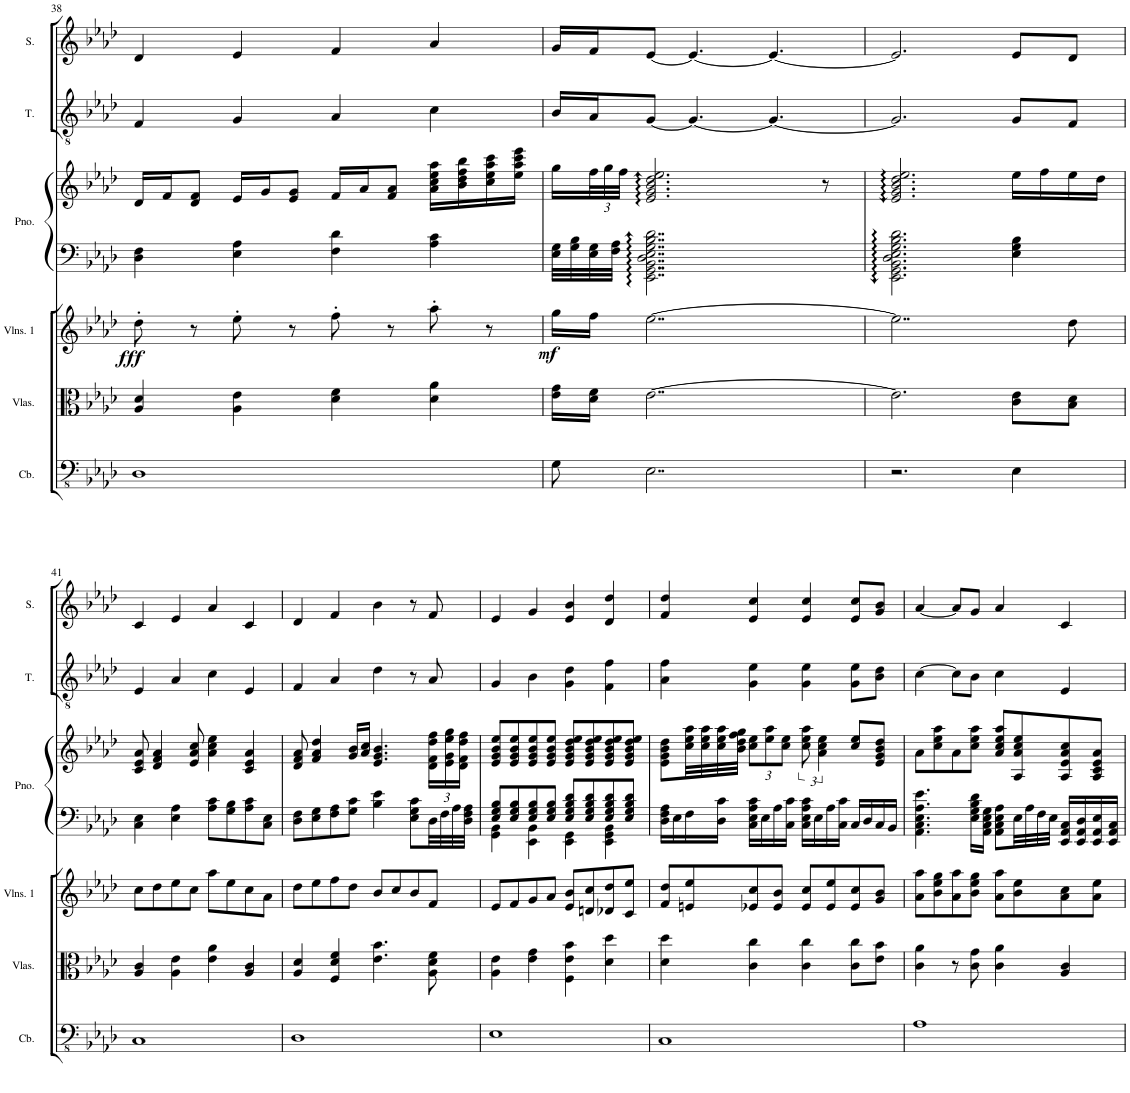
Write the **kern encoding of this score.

**kern	**kern	**kern	**dynam	**kern	**kern	**kern	**kern
*part6	*part5	*part4	*part4	*part3	*part3	*part2	*part1
*staff7	*staff6	*staff5	*staff5	*staff4	*staff3	*staff2	*staff1
*I"Contrabass	*I"Violas	*I"Violins 1	*	*I"Piano	*	*I"Tenor	*I"Soprano
*I'Cb.	*I'Vlas.	*I'Vlns. 1	*	*I'Pno.	*	*I'T.	*I'S.
!!LO:PB:g=z
*clefFv4	*clefC3	*clefG2	*	*clefF4	*clefG2	*clefGv2	*clefG2
*Trd7c12	*	*	*	*	*	*	*
*k[b-e-a-d-]	*k[b-e-a-d-]	*k[b-e-a-d-]	*	*k[b-e-a-d-]	*k[b-e-a-d-]	*k[b-e-a-d-]	*k[b-e-a-d-]
*M4/4	*M4/4	*M4/4	*	*M4/4	*M4/4	*M4/4	*M4/4
=38	=38	=38	=38	=38	=38	=38	=38
!	!	!	!LO:DY:b	!	!	!	!
1DD-	4A-/ 4d-/	8dd-'\	fff	4D-\ 4F\	16d-/LL	4F/	4d-/
.	.	.	.	.	16f/J	.	.
.	.	8r	.	.	8d-/ 8f/J	.	.
.	4A-\ 4e-\	8ee-'\	.	4E-\ 4A-\	16e-/LL	4G/	4e-/
.	.	.	.	.	16g/J	.	.
.	.	8r	.	.	8e-/ 8g/J	.	.
.	4d-\ 4f\	8ff'\	.	4F\ 4d-\	16f/LL	4A-/	4f/
.	.	.	.	.	16a-/J	.	.
.	.	8r	.	.	8f/ 8a-/J	.	.
.	4d-\ 4a-\	8aa-'\	.	4A-\ 4c\	16a-\ 16cc\ 16ee-\ 16aa-\LL	4c\	4a-/
.	.	.	.	.	16b-\ 16dd-\ 16ff\ 16bb-\	.	.
.	.	8r	.	.	16cc\ 16ee-\ 16aa-\ 16ccc\	.	.
.	.	.	.	.	16ee-\ 16aa-\ 16ccc\ 16eee-\JJ	.	.
=39	=39	=39	=39	=39	=39	=39	=39
!	!	!	!LO:DY:b	!	!	!	!
8GG\	16e-\ 16g\LL	16gg\LL	mf	32E-\ 32G\LLL	16gg\LL	16B-/LL	16g/LL
.	.	.	.	32G\ 32B-\	.	.	.
*	*	*	*	*	*Xbrackettup	*	*
.	16d-\ 16f\JJ	16ff\JJ	.	32E-\ 32G\	48ff\L	16A-/J	16f/J
.	.	.	.	.	48gg\	.	.
.	.	.	.	32F\ 32A-\JJJ	.	.	.
.	.	.	.	.	48ff\JJJ	.	.
2..EE-\	[2..e-\	[2..ee-\	.	2..EE-\ 2..GG\ 2..BB-\ 2..D-\ 2..E-\ 2..G\ 2..B-\ 2..d-\	2.e-/ 2.g/ 2.b-/ 2.dd-/ 2.ee-/	[8G/J	[8e-/J
.	.	.	.	.	.	4.G/_	4.e-/_
.	.	.	.	.	.	4.G/_	4.e-/_
.	.	.	.	.	8r	.	.
=40	=40	=40	=40	=40	=40	=40	=40
2.r	2.e-\]	2..ee-\]	.	2.EE-\ 2.GG\ 2.BB-\ 2.D-\ 2.E-\ 2.G\ 2.B-\ 2.d-\	2.e-/ 2.g/ 2.b-/ 2.dd-/ 2.ee-/	2.G/]	2.e-/]
4EE-\	8c\ 8e-\L	.	.	4E-\ 4G\ 4B-\	16ee-\LL	8G/L	8e-/L
.	.	.	.	.	16ff\	.	.
.	8B-\ 8d-\J	8dd-\	.	.	16ee-\	8F/J	8d-/J
.	.	.	.	.	16dd-\JJ	.	.
!!LO:LB:g=z
=41	=41	=41	=41	=41	=41	=41	=41
1CC	4A-/ 4c/	8cc\L	.	4C\ 4E-\	8c/ 8e-/ 8a-/	4E-/	4c/
.	.	8dd-\	.	.	4d-/ 4f/ 4a-/	.	.
.	4A-\ 4e-\	8ee-\	.	4E-\ 4A-\	.	4A-/	4e-/
.	.	8cc\J	.	.	8e-/ 8a-/ 8cc/	.	.
.	4e-\ 4a-\	8aa-\L	.	8A-\ 8c\L	4a-\ 4cc\ 4ee-\	4c\	4a-/
.	.	8ee-\	.	8G\ 8B-\	.	.	.
.	4A-/ 4c/	8cc\	.	8A-\ 8c\	4c/ 4e-/ 4a-/	4E-/	4c/
.	.	8a-\J	.	8C\ 8E-\J	.	.	.
=42	=42	=42	=42	=42	=42	=42	=42
1DD-	4A-/ 4d-/	8dd-\L	.	8D-\ 8F\L	8d-/ 8f/ 8a-/	4F/	4d-/
.	.	8ee-\	.	8E-\ 8G\	4f/ 4a-/ 4dd-/	.	.
.	4F/ 4d-/ 4f/	8ff\	.	8F\ 8A-\	.	4A-/	4f/
.	.	8dd-\J	.	8G\ 8c\J	16g/ 16b-/LL	.	.
.	.	.	.	.	16a-/ 16cc/JJ	.	.
.	4.e-\ 4.b-\	8b-/L	.	4B-\ 4e-\	4.e-/ 4.g/ 4.b-/	4d-\	4b-\
.	.	8cc/	.	.	.	.	.
.	.	8b-/	.	8E-\ 8G\ 8c\L	.	8r	8r
.	8A-\ 8d-\ 8f\	8f/J	.	32D-\LL	24d-\ 24f\ 24dd-\ 24ff\LL	8A-/	8f/
.	.	.	.	32F\	.	.	.
.	.	.	.	.	24e-\ 24g\ 24ee-\ 24gg\	.	.
.	.	.	.	32A-\	.	.	.
.	.	.	.	.	24d-\ 24f\ 24dd-\ 24ff\JJ	.	.
.	.	.	.	32D-\ 32F\ 32A-\JJJ	.	.	.
=43	=43	=43	=43	=43	=43	=43	=43
*	*	*	*	*^	*	*	*
1EE-	4A-\ 4e-\	8e-/L	.	8E-/ 8G/ 8B-/L	4GG\ 4BB-\	8e-/ 8g/ 8b-/ 8ee-/L	4G/	4e-/
.	.	8f/	.	8E-/ 8G/ 8B-/	.	8e-/ 8g/ 8b-/ 8ee-/	.	.
.	4e-\ 4g\	8g/	.	8E-/ 8G/ 8B-/	4EE-\ 4BB-\	8e-/ 8g/ 8b-/ 8ee-/	4B-\	4g/
.	.	8a-/J	.	8E-/ 8G/ 8B-/J	.	8e-/ 8g/ 8b-/ 8ee-/J	.	.
.	4F\ 4e-\ 4b-\	8e-/ 8b-/L	.	8E-/ 8G/ 8B-/ 8d-/L	4EE-\ 4GG\	8e-/ 8g/ 8b-/ 8dd-/ 8ee-/L	4G\ 4d-\	4e-/ 4b-/
.	.	8dn/ 8cc/	.	8E-/ 8G/ 8B-/ 8d-/	.	8e-/ 8g/ 8b-/ 8dd-/ 8ee-/	.	.
.	4d-\ 4dd-\	8d-X/ 8dd-/	.	8E-/ 8G/ 8B-/ 8d-/	4EE-\ 4GG\ 4BB-\	8e-/ 8g/ 8b-/ 8dd-/ 8ee-/	4F\ 4f\	4d-/ 4dd-/
.	.	8c/ 8ee-/J	.	8E-/ 8G/ 8B-/ 8d-/J	.	8e-/ 8g/ 8b-/ 8dd-/ 8ee-/J	.	.
*	*	*	*	*v	*v	*	*	*
=44	=44	=44	=44	=44	=44	=44	=44
1CC	4d-\ 4dd-\	8f/ 8dd-/L	.	16D-\ 16F\ 16A-\LL	8e-\ 8g\ 8b-\ 8dd-\L	4A-\ 4f\	4f/ 4dd-/
.	.	.	.	16E-\	.	.	.
.	.	8en/ 8ee-/	.	16F\	32cc\ 32ee-\ 32aa-\LL	.	.
.	.	.	.	.	32cc\ 32ee-\ 32aa-\	.	.
.	.	.	.	16D-\ 16c\JJ	32cc\ 32ee-\ 32aa-\	.	.
.	.	.	.	.	32b-\ 32dd-\ 32ff\ 32gg\JJJ	.	.
.	4c\ 4cc\	8e-X/ 8cc/	.	16C\ 16E-\ 16A-\ 16c\LL	12cc\ 12ee-\L	4G\ 4e-\	4e-/ 4cc/
.	.	.	.	16E-\	.	.	.
.	.	.	.	.	12ee-\ 12aa-\	.	.
.	.	8e-/ 8b-/J	.	16A-\	.	.	.
.	.	.	.	.	12cc\ 12ee-\J	.	.
.	.	.	.	16C\ 16c\JJ	.	.	.
*	*	*	*	*	*brackettup	*	*
.	4c\ 4cc\	8e-/ 8cc/L	.	16C\ 16E-\ 16A-\ 16c\LL	12cc\ 12ee-\ 12aa-\	4G\ 4e-\	4e-/ 4cc/
.	.	.	.	16E-\	.	.	.
.	.	.	.	.	6a-\ 6cc\ 6ee-\	.	.
.	.	8e-/ 8ee-/	.	16A-\	.	.	.
.	.	.	.	16C\ 16c\JJ	.	.	.
.	8c\ 8cc\L	8e-/ 8cc/	.	16C/LL	8cc/ 8ee-/L	8G\ 8e-\L	8e-/ 8cc/L
.	.	.	.	16D-/	.	.	.
.	8e-\ 8b-\J	8g/ 8b-/J	.	16C/	8e-/ 8g/ 8b-/ 8dd-/J	8B-\ 8d-\J	8g/ 8b-/J
.	.	.	.	16BB-/JJ	.	.	.
=45	=45	=45	=45	=45	=45	=45	=45
1AA-	4c\ 4a-\	8a-\ 8aa-\L	.	4.AA-\ 4.C\ 4.E-\ 4.A-\ 4.e-\	8a-\L	[4c\	[4a-/
.	.	8b-\ 8ee-\ 8gg\	.	.	8cc\ 8ee-\ 8aa-\	.	.
.	8r	8a-\ 8aa-\	.	.	8a-\	8c\L]	8a-/L]
.	8c\ 8g\	8b-\ 8ee-\ 8gg\J	.	16E-\ 16G\ 16B-\ 16d-\LL	8cc\ 8ee-\ 8aa-\J	8B-\J	8g/J
.	.	.	.	16AA-\ 16C\ 16E-\ 16G\JJ	.	.	.
.	4c\ 4a-\	8a-\ 8aa-\L	.	8AA-\ 8C\ 8E-\ 8A-\L	8a-/ 8cc/ 8ee-/ 8aa-/L	4c\	4a-/
.	.	8b-\ 8ee-\	.	32E-\LL	8A-/ 8a-/ 8cc/ 8ee-/	.	.
.	.	.	.	32A-\	.	.	.
.	.	.	.	32F\	.	.	.
.	.	.	.	32E-\JJJ	.	.	.
.	4A-/ 4c/	8a-\ 8cc\	.	16EE-/ 16AA-/ 16C/LL	8A-/ 8e-/ 8a-/ 8cc/	4E-/	4c/
.	.	.	.	16EE-/ 16AA-/ 16D-/	.	.	.
.	.	8a-\ 8ee-\J	.	16EE-/ 16AA-/ 16E-/	8A-/ 8c/ 8e-/ 8a-/J	.	.
.	.	.	.	16EE-/ 16AA-/ 16C/JJ	.	.	.
=	=	=	=	=	=	=	=
*-	*-	*-	*-	*-	*-	*-	*-
